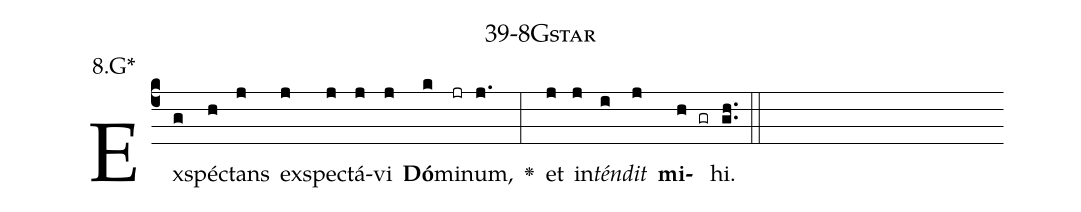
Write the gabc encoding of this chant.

name: 39-8Gstar;
annotation: 8.G*;
%%
(c4)Ex(g)spéc(h)tans(j) ex(j)spec(j)tá(j)vi(j) <b>Dó</b>(k)mi(jr)num,(j.) <v>\greheightstar</v>(:) et(j) in(j)<i>tén</i>(i)<i>dit</i>(j) <b>mi</b>(h gr)hi.(gh..) (::)


%E(j) u(j) o(i) u(j) a(h) e.(gh..) (::)
